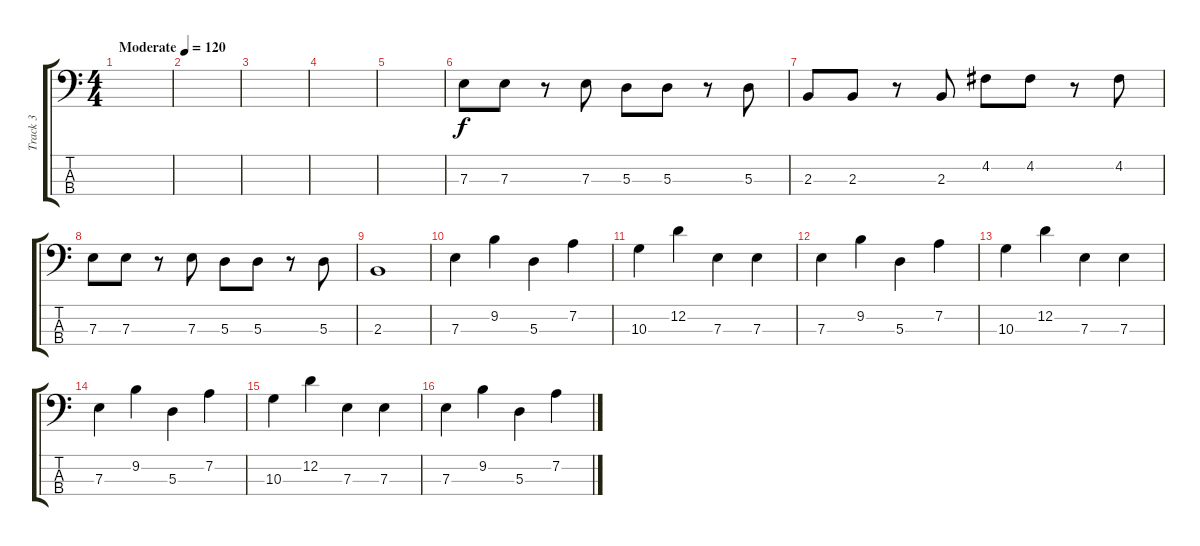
\track ("Track 3" "Track 3") {instrument electricbassfinger}
\staff {score tabs}
\tuning (G2 D2 A1 D1) {hide}
\ts (4 4)
\tempo (120 "Moderate")
\clef f4
\ks c
|
|
|
|
|
7.3.8 7.3.8 r.8 7.3.8 5.3.8 5.3.8 r.8 5.3.8 |
2.3.8 2.3.8 r.8 2.3.8 4.2.8 4.2.8 r.8 4.2.8 |
7.3.8 7.3.8 r.8 7.3.8 5.3.8 5.3.8 r.8 5.3.8 |
2.3.1 |
7.3.4 9.2.4 5.3.4 7.2.4 |
10.3.4 12.2.4 7.3.4 7.3.4 |
7.3.4 9.2.4 5.3.4 7.2.4 |
10.3.4 12.2.4 7.3.4 7.3.4 |
7.3.4 9.2.4 5.3.4 7.2.4 |
10.3.4 12.2.4 7.3.4 7.3.4 |
7.3.4 9.2.4 5.3.4 7.2.4
